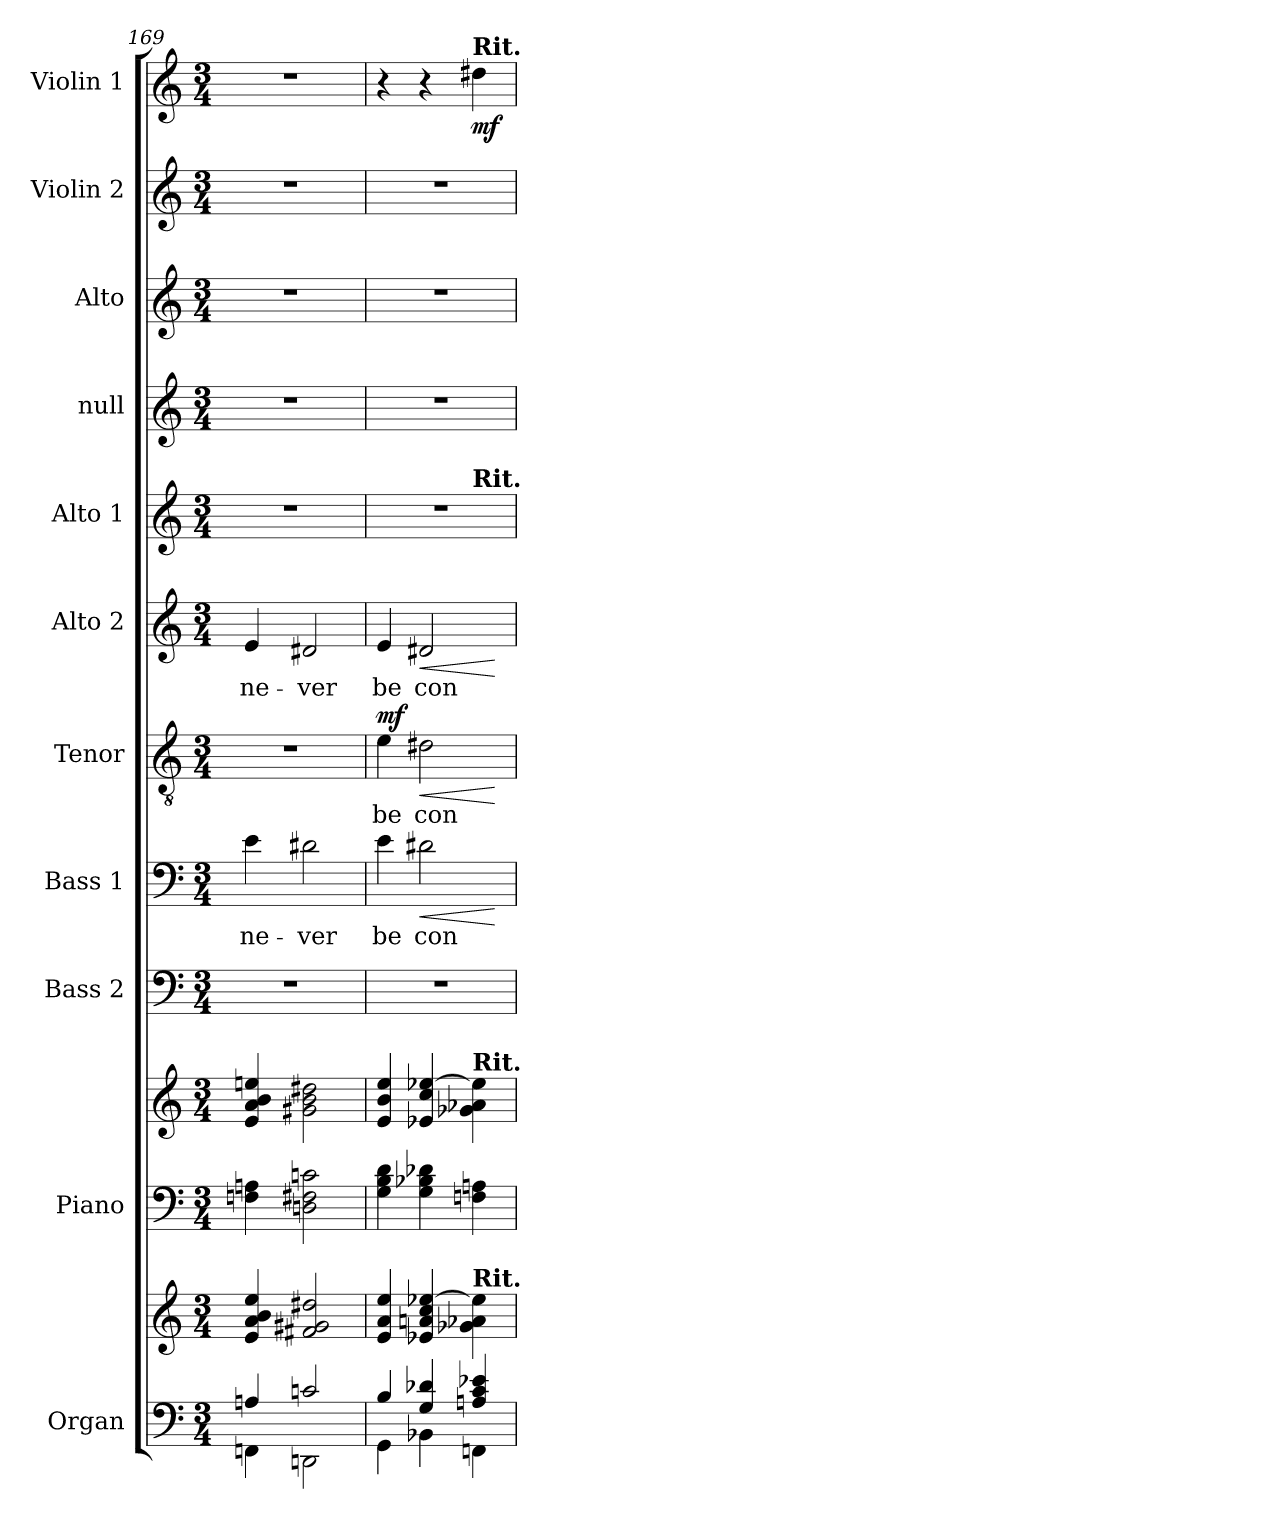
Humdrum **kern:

**kern	**kern	**kern	**kern	**kern	**kern	**text	**dynam	**kern	**text	**dynam	**kern	**text	**dynam	**kern	**kern	**kern	**kern	**kern	**dynam
*part11	*part11	*part10	*part10	*part9	*part8	*part8	*part8	*part7	*part7	*part7	*part6	*part6	*part6	*part5	*part4	*part3	*part2	*part1	*part1
*staff13	*staff12	*staff11	*staff10	*staff9	*staff8	*staff8	*staff8	*staff7	*staff7	*staff7	*staff6	*staff6	*staff6	*staff5	*staff4	*staff3	*staff2	*staff1	*staff1
*I"Organ	*	*I"Piano	*	*I"Bass 2	*I"Bass 1	*	*	*I"Tenor	*	*	*I"Alto 2	*	*	*I"Alto 1	*I"null	*I"Alto	*I"Violin 2	*I"Violin 1	*
*I'Org.	*	*	*	*I'B. 2	*I'B. 1	*	*	*I'T.	*	*	*I'A. 2	*	*	*I'A. 1	*	*	*I'Vln. 2	*I'Vln. 1	*
*clefF4	*clefG2	*clefF4	*clefG2	*clefF4	*clefF4	*	*	*clefGv2	*	*	*clefG2	*	*	*clefG2	*clefG2	*clefG2	*clefG2	*clefG2	*
*k[]	*k[]	*k[]	*k[]	*k[]	*k[]	*	*	*k[]	*	*	*k[]	*	*	*k[]	*k[]	*k[]	*k[]	*k[]	*
*M3/4	*M3/4	*M3/4	*M3/4	*M3/4	*M3/4	*	*	*M3/4	*	*	*M3/4	*	*	*M3/4	*M3/4	*M3/4	*M3/4	*M3/4	*
=169	=169	=169	=169	=169	=169	=169	=169	=169	=169	=169	=169	=169	=169	=169	=169	=169	=169	=169	=169
*^	*	*	*	*	*	*	*	*	*	*	*	*	*	*	*	*	*	*	*
!	!	!	!	!	!	!	!LO:LY:b	!LO:DY:a	!	!	!	!	!LO:LY:b	!	!	!	!	!	!	!
!	!	!	!	!	!	!	!	!LO:DY:n=1:a	!	!	!	!	!	!LO:DY:a	!	!	!	!	!	!
!	!	!	!	!	!	!	!	!	!	!	!	!	!	!LO:DY:n=1:a	!	!	!	!	!	!
4An/	4FFn\	4e/ 4a/ 4b/ 4ee/	4Fn\ 4An\	4e/ 4a/ 4b/ 4een/	2.r	4e\	ne-	mp other-dynamics	2.r	.	.	4e/	ne-	mp other-dynamics	2.r	2.r	2.r	2.r	2.r	.
!	!	!	!	!	!	!	!LO:LY:b	!	!	!	!	!	!LO:LY:b	!	!	!	!	!	!	!
2cn/	2DDn\	2f#X/ 2g#X/ 2dd#X/	2Dn\ 2F#X\ 2cn\	2g#X\ 2b\ 2dd#X\	.	2d#X\	-ver	.	.	.	.	2d#X/	-ver	.	.	.	.	.	.	.
=170	=170	=170	=170	=170	=170	=170	=170	=170	=170	=170	=170	=170	=170	=170	=170	=170	=170	=170	=170	=170
!	!	!	!	!	!	!	!LO:LY:b	!	!	!LO:LY:b	!LO:DY:a	!	!LO:LY:b	!	!	!	!	!	!	!
*	*	*	*	*	*	*	*	*	*	*	*	*	*	*	*^	*	*	*	*	*
4B/	4GG\	4e/ 4a/ 4ee/	4G\ 4B\ 4d\	4e/ 4b/ 4ee/	2.r	4e\	be	.	4e\	be	mf	4e/	be	.	2.r	2ryy	2.r	2.r	2.r	4r	.
!	!	!	!	!	!	!	!LO:LY:b	!LO:HP:b	!	!LO:LY:b	!LO:HP:b	!	!LO:LY:b	!LO:HP:b	!	!	!	!	!	!	!
4G/ 4d-X/	4BB-X\	4e-X/ 4an/ 4cc/ [4ee-X/	4G\ 4B-X\ 4d-X\	4e-X/ 4cc/ [4ee-X/	.	2d#X\	con-	<	2d#X\	con-	<	2d#X/	con-	<	.	.	.	.	.	4r	.
!	!	!	!	!	!	!	!	!	!	!	!	!	!	!	!	!	!	!	!	!LO:TX:a:B:t=Rit.	!
!	!	!	!	!	!	!	!	!	!	!	!	!	!	!	!	!LO:TX:a:B:t=Rit.	!	!	!	!	!
!	!	!	!	!LO:TX:a:B:t=Rit.	!	!	!	!	!	!	!	!	!	!	!	!	!	!	!	!	!
!	!	!LO:TX:a:B:t=Rit.	!	!	!	!	!	!	!	!	!	!	!	!	!	!	!	!	!	!	!
!	!	!	!	!	!	!	!	!	!	!	!	!	!	!	!	!	!	!	!	!	!LO:DY:b
4An/ 4c/ 4e-X/	4FFn\	4g-X\ 4a-X\ 4ee-\]	4Fn\ 4An\	4g-X\ 4a-X\ 4ee-\]	.	.	.	.	.	.	.	.	.	.	.	4ryy	.	.	.	4dd#X\	mf
*v	*v	*	*	*	*	*	*	*	*	*	*	*	*	*	*	*	*	*	*	*	*
.	.	.	.	.	.	.	[	.	.	[	.	.	[	.	.	.	.	.	.	.
*	*	*	*	*	*	*	*	*	*	*	*	*	*	*v	*v	*	*	*	*	*
=	=	=	=	=	=	=	=	=	=	=	=	=	=	=	=	=	=	=	=
*-	*-	*-	*-	*-	*-	*-	*-	*-	*-	*-	*-	*-	*-	*-	*-	*-	*-	*-	*-
